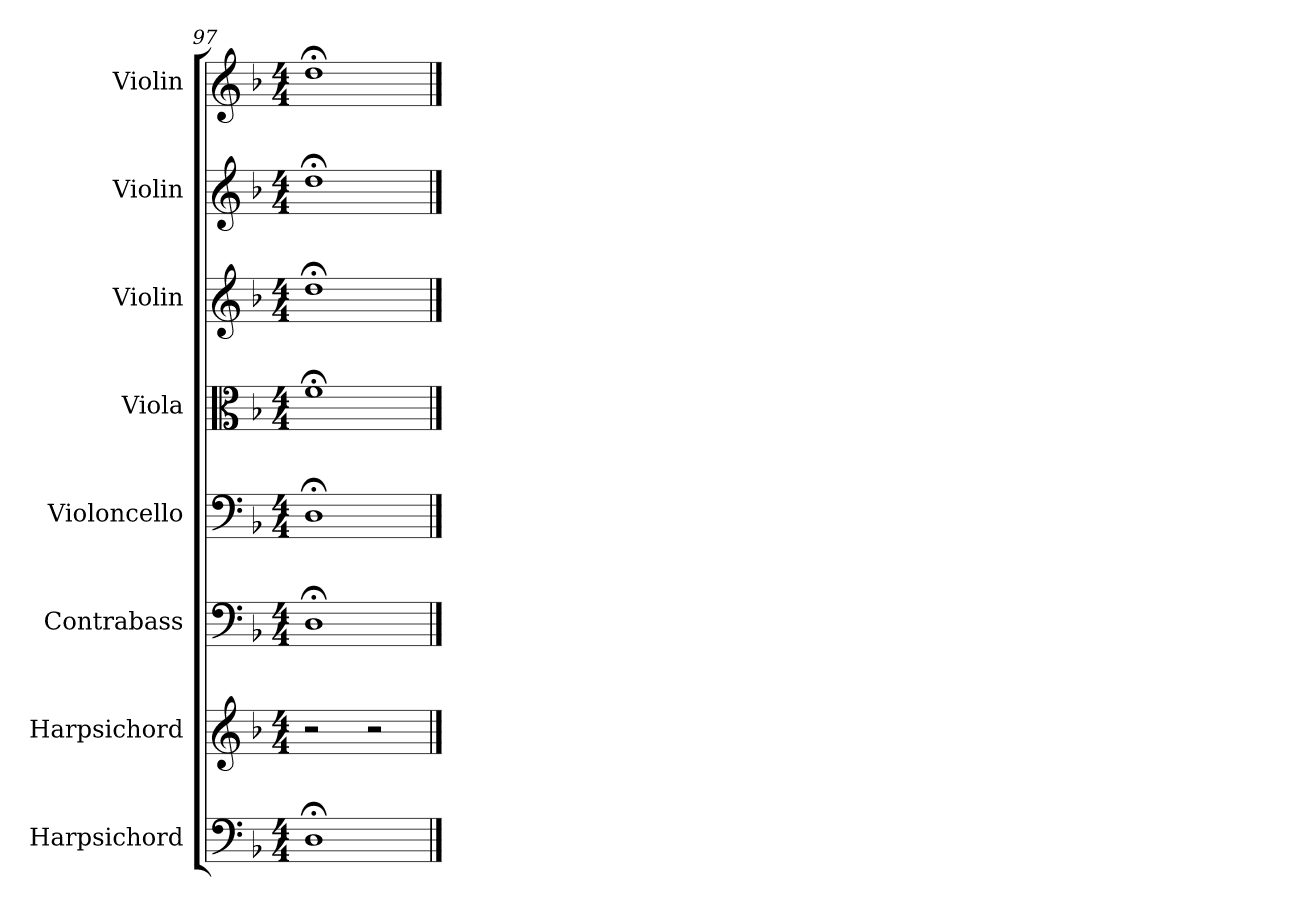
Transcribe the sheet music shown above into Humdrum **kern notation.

**kern	**kern	**kern	**kern	**kern	**kern	**kern	**kern
*part8	*part7	*part6	*part5	*part4	*part3	*part2	*part1
*staff8	*staff7	*staff6	*staff5	*staff4	*staff3	*staff2	*staff1
*I"Harpsichord	*I"Harpsichord	*I"Contrabass	*I"Violoncello	*I"Viola	*I"Violin	*I"Violin	*I"Violin
*I'Hpschd	*I'Hpschd	*I'Cb	*I'Vc	*I'Vla	*I'Vln	*I'Vln	*I'Vln
*clefF4	*clefG2	*clefF4	*clefF4	*clefC3	*clefG2	*clefG2	*clefG2
*k[b-]	*k[b-]	*k[b-]	*k[b-]	*k[b-]	*k[b-]	*k[b-]	*k[b-]
*M4/4	*M4/4	*M4/4	*M4/4	*M4/4	*M4/4	*M4/4	*M4/4
=97	=97	=97	=97	=97	=97	=97	=97
1D;<	2r	1D;<	1D;<	1f;<	1dd;<	1dd;<	1dd;<
.	2r	.	.	.	.	.	.
==	==	==	==	==	==	==	==
*-	*-	*-	*-	*-	*-	*-	*-
